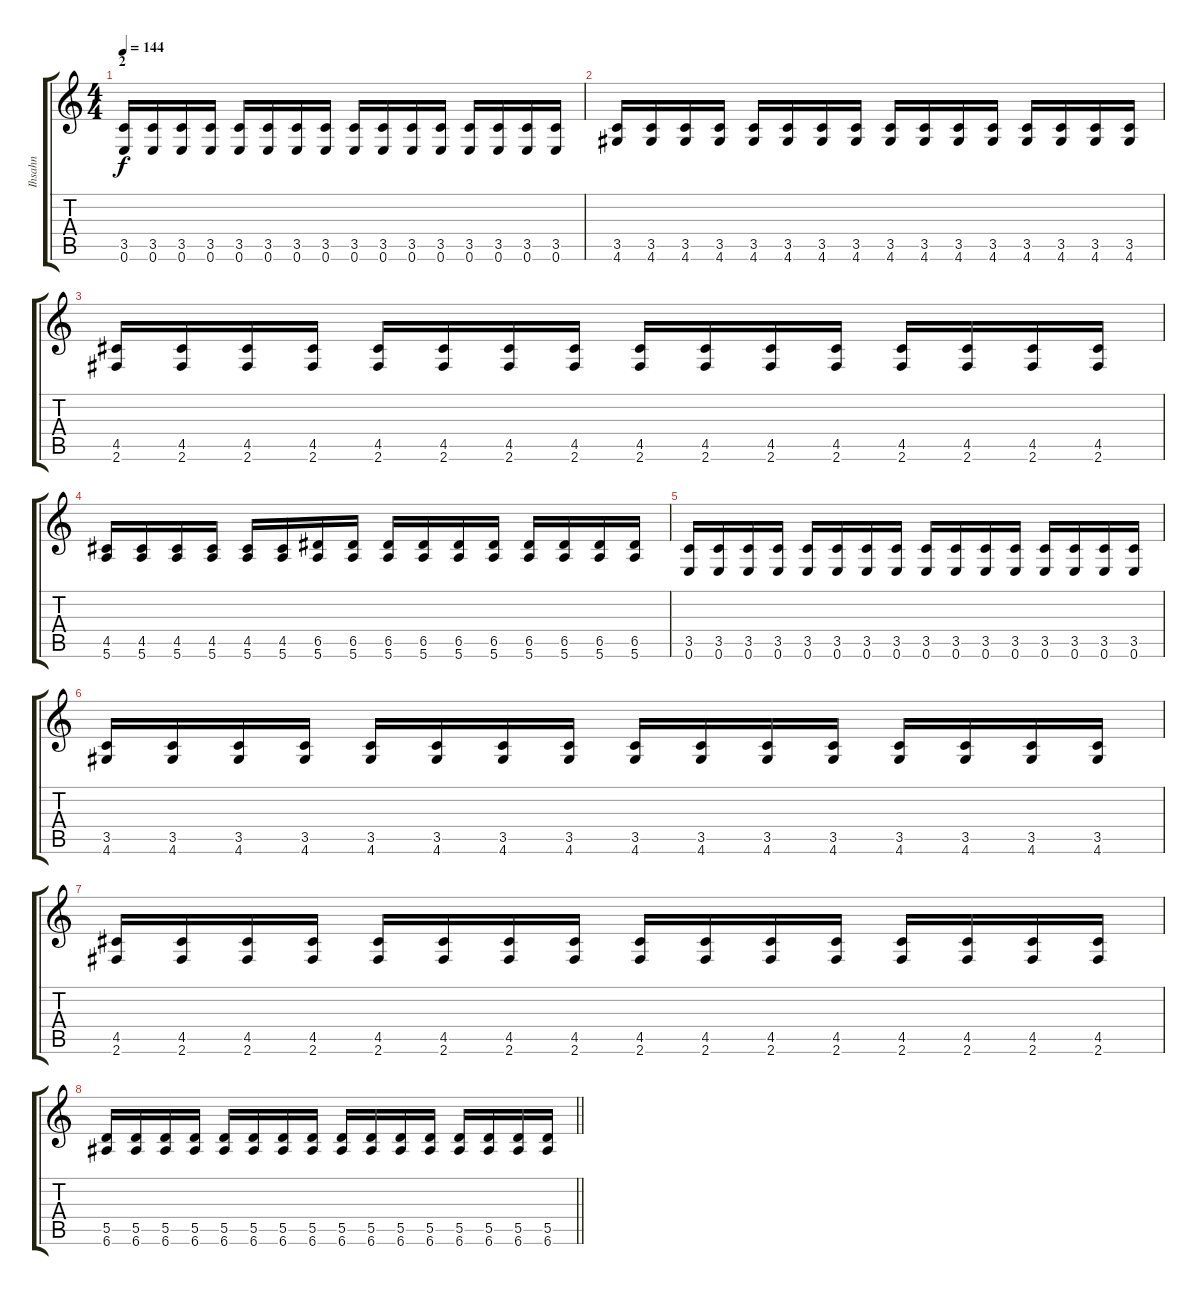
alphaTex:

\track ("Ihsahn" "Ihsahn") {instrument distortionguitar}
\staff {score tabs}
\tuning (E4 B3 G3 D3 A2 E2) {hide}
\ts (4 4)
\section ("" "2")
\tempo 144
\clef g2
\ks c
(3.5 0.6).16{dy f} (3.5 0.6).16 (3.5 0.6).16 (3.5 0.6).16 (3.5 0.6).16 (3.5 0.6).16 (3.5 0.6).16 (3.5 0.6).16 (3.5 0.6).16 (3.5 0.6).16 (3.5 0.6).16 (3.5 0.6).16 (3.5 0.6).16 (3.5 0.6).16 (3.5 0.6).16 (3.5 0.6).16 |
(3.5 4.6).16 (3.5 4.6).16 (3.5 4.6).16 (3.5 4.6).16 (3.5 4.6).16 (3.5 4.6).16 (3.5 4.6).16 (3.5 4.6).16 (3.5 4.6).16 (3.5 4.6).16 (3.5 4.6).16 (3.5 4.6).16 (3.5 4.6).16 (3.5 4.6).16 (3.5 4.6).16 (3.5 4.6).16 |
(4.5 2.6).16 (4.5 2.6).16 (4.5 2.6).16 (4.5 2.6).16 (4.5 2.6).16 (4.5 2.6).16 (4.5 2.6).16 (4.5 2.6).16 (4.5 2.6).16 (4.5 2.6).16 (4.5 2.6).16 (4.5 2.6).16 (4.5 2.6).16 (4.5 2.6).16 (4.5 2.6).16 (4.5 2.6).16 |
(4.5 5.6).16 (4.5 5.6).16 (4.5 5.6).16 (4.5 5.6).16 (4.5 5.6).16 (4.5 5.6).16 (6.5 5.6).16 (6.5 5.6).16 (6.5 5.6).16 (6.5 5.6).16 (6.5 5.6).16 (6.5 5.6).16 (6.5 5.6).16 (6.5 5.6).16 (6.5 5.6).16 (6.5 5.6).16 |
(3.5 0.6).16 (3.5 0.6).16 (3.5 0.6).16 (3.5 0.6).16 (3.5 0.6).16 (3.5 0.6).16 (3.5 0.6).16 (3.5 0.6).16 (3.5 0.6).16 (3.5 0.6).16 (3.5 0.6).16 (3.5 0.6).16 (3.5 0.6).16 (3.5 0.6).16 (3.5 0.6).16 (3.5 0.6).16 |
(3.5 4.6).16 (3.5 4.6).16 (3.5 4.6).16 (3.5 4.6).16 (3.5 4.6).16 (3.5 4.6).16 (3.5 4.6).16 (3.5 4.6).16 (3.5 4.6).16 (3.5 4.6).16 (3.5 4.6).16 (3.5 4.6).16 (3.5 4.6).16 (3.5 4.6).16 (3.5 4.6).16 (3.5 4.6).16 |
(4.5 2.6).16 (4.5 2.6).16 (4.5 2.6).16 (4.5 2.6).16 (4.5 2.6).16 (4.5 2.6).16 (4.5 2.6).16 (4.5 2.6).16 (4.5 2.6).16 (4.5 2.6).16 (4.5 2.6).16 (4.5 2.6).16 (4.5 2.6).16 (4.5 2.6).16 (4.5 2.6).16 (4.5 2.6).16 |
\barLineRight lightlight
(5.5 6.6).16 (5.5 6.6).16 (5.5 6.6).16 (5.5 6.6).16 (5.5 6.6).16 (5.5 6.6).16 (5.5 6.6).16 (5.5 6.6).16 (5.5 6.6).16 (5.5 6.6).16 (5.5 6.6).16 (5.5 6.6).16 (5.5 6.6).16 (5.5 6.6).16 (5.5 6.6).16 (5.5 6.6).16
